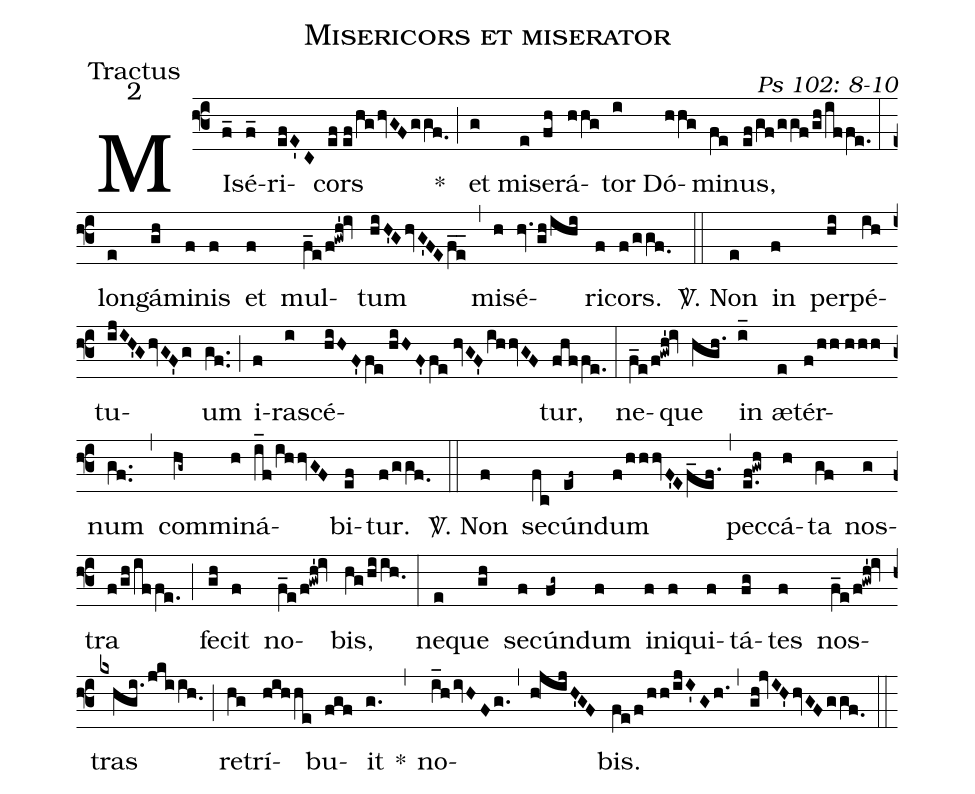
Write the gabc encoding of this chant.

name: Misericors et miserator;
office-part: Tractus;
mode: 2;
commentary: Ps 102: 8-10;
%%
(f3) MI(f_)sé(f_)ri(efE'C)cors(ef//ef/hghvGFggf.0) *(;)
et(g) mi(e)se(fh)rá(hhg)tor(i) Dó(hhg)mi(fe)nus,(ef/gf/ggf/gh/iffe.) (:)
lon(e)gá(gh)mi(f)nis(f) et(f) mul(f_e/f!gwh'!iv)tum(hiH'GhvG'FEfe__) (,) mi(h)sé(hv.gh/ihi)ri(f)cors.(f/ggf.0) (::)
<sp>V/</sp>. Non(e) in(f) per(hi)pé(ih)tu(ijIH'GhvGF'g)um(gf..) (;) i(f)ra(i)scé(hiHF'/!fe//hiHF'/!fe//hvGF'ihhvGF)tur,(fhffe.) (:)
ne(f_e/f!gwh'!iv)que(hgh.) in(i_) æ(e)tér(f/hh//hhh)num(gf..) (,) com(hg~)mi(h)ná(i_f/ihhvGF)bi(ef)tur.(f/ggf.0) (::)
<sp>V/</sp>. Non(f) se(fc)cún(ef~)dum(f/hhhvF'Ef_ef.) (,) pec(e.f!gwh)cá(h)ta(gf) nos(g)tra(f/gh/iffe.) (;) fe(gh)cit(f) no(f_e/f!gwh'!iv)bis,(hg/hiih.0) (:)
ne(e)que(gh) se(f)cún(fg~)dum(f) in(f)i(f)qui(f)tá(fg)tes(f) nos(f_e/f!gwh'!iv)tras(kxhgi.jkiih.0) (;) re(hg)trí(hihhe)bu(fgf)it(g.) *(,) no(i_hivHFg.)(,)(h!jijH'GF)bis.(fe/f/hh/ijI'Gh.) (,) (gh!jvIH'hvGFggf.0) (::)
